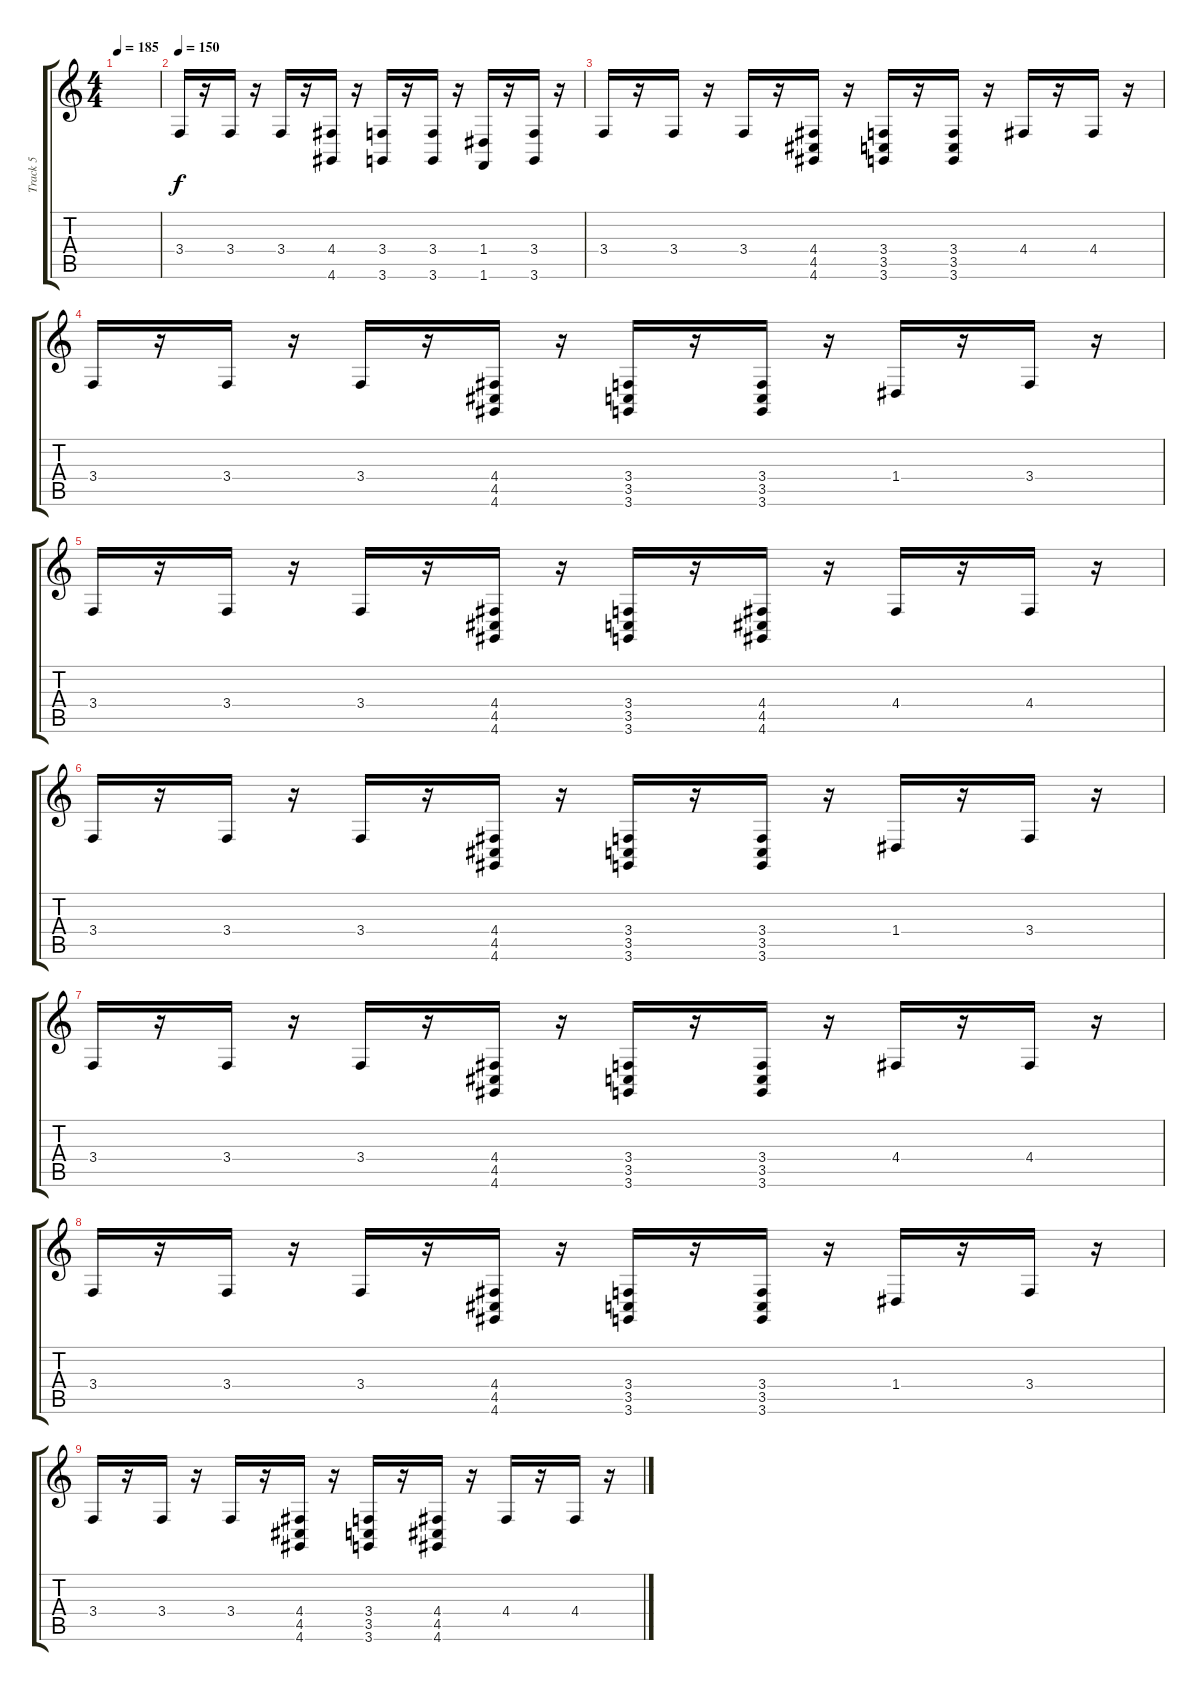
\track ("Track 5" "Track 5") {instrument churchorgan}
\staff {score tabs}
\tuning (E4 B3 G3 D3 A2 E2) {hide}
\ts (4 4)
\tempo 185
\clef g2
\ks c
|
\tempo 150
3.4.16 r.16 3.4.16 r.16 3.4.16 r.16 (4.4 4.6).16 r.16 (3.4 3.6).16 r.16 (3.4 3.6).16 r.16 (1.4 1.6).16 r.16 (3.4 3.6).16 r.16 |
3.4.16 r.16 3.4.16 r.16 3.4.16 r.16 (4.4 4.5 4.6).16 r.16 (3.4 3.5 3.6).16 r.16 (3.4 3.5 3.6).16 r.16 4.4.16 r.16 4.4.16 r.16 |
3.4.16 r.16 3.4.16 r.16 3.4.16 r.16 (4.4 4.5 4.6).16 r.16 (3.4 3.5 3.6).16 r.16 (3.4 3.5 3.6).16 r.16 1.4.16 r.16 3.4.16 r.16 |
3.4.16 r.16 3.4.16 r.16 3.4.16 r.16 (4.4 4.5 4.6).16 r.16 (3.4 3.5 3.6).16 r.16 (4.4 4.5 4.6).16 r.16 4.4.16 r.16 4.4.16 r.16 |
3.4.16 r.16 3.4.16 r.16 3.4.16 r.16 (4.4 4.5 4.6).16 r.16 (3.4 3.5 3.6).16 r.16 (3.4 3.5 3.6).16 r.16 1.4.16 r.16 3.4.16 r.16 |
3.4.16 r.16 3.4.16 r.16 3.4.16 r.16 (4.4 4.5 4.6).16 r.16 (3.4 3.5 3.6).16 r.16 (3.4 3.5 3.6).16 r.16 4.4.16 r.16 4.4.16 r.16 |
3.4.16 r.16 3.4.16 r.16 3.4.16 r.16 (4.4 4.5 4.6).16 r.16 (3.4 3.5 3.6).16 r.16 (3.4 3.5 3.6).16 r.16 1.4.16 r.16 3.4.16 r.16 |
3.4.16 r.16 3.4.16 r.16 3.4.16 r.16 (4.4 4.5 4.6).16 r.16 (3.4 3.5 3.6).16 r.16 (4.4 4.5 4.6).16 r.16 4.4.16 r.16 4.4.16 r.16
